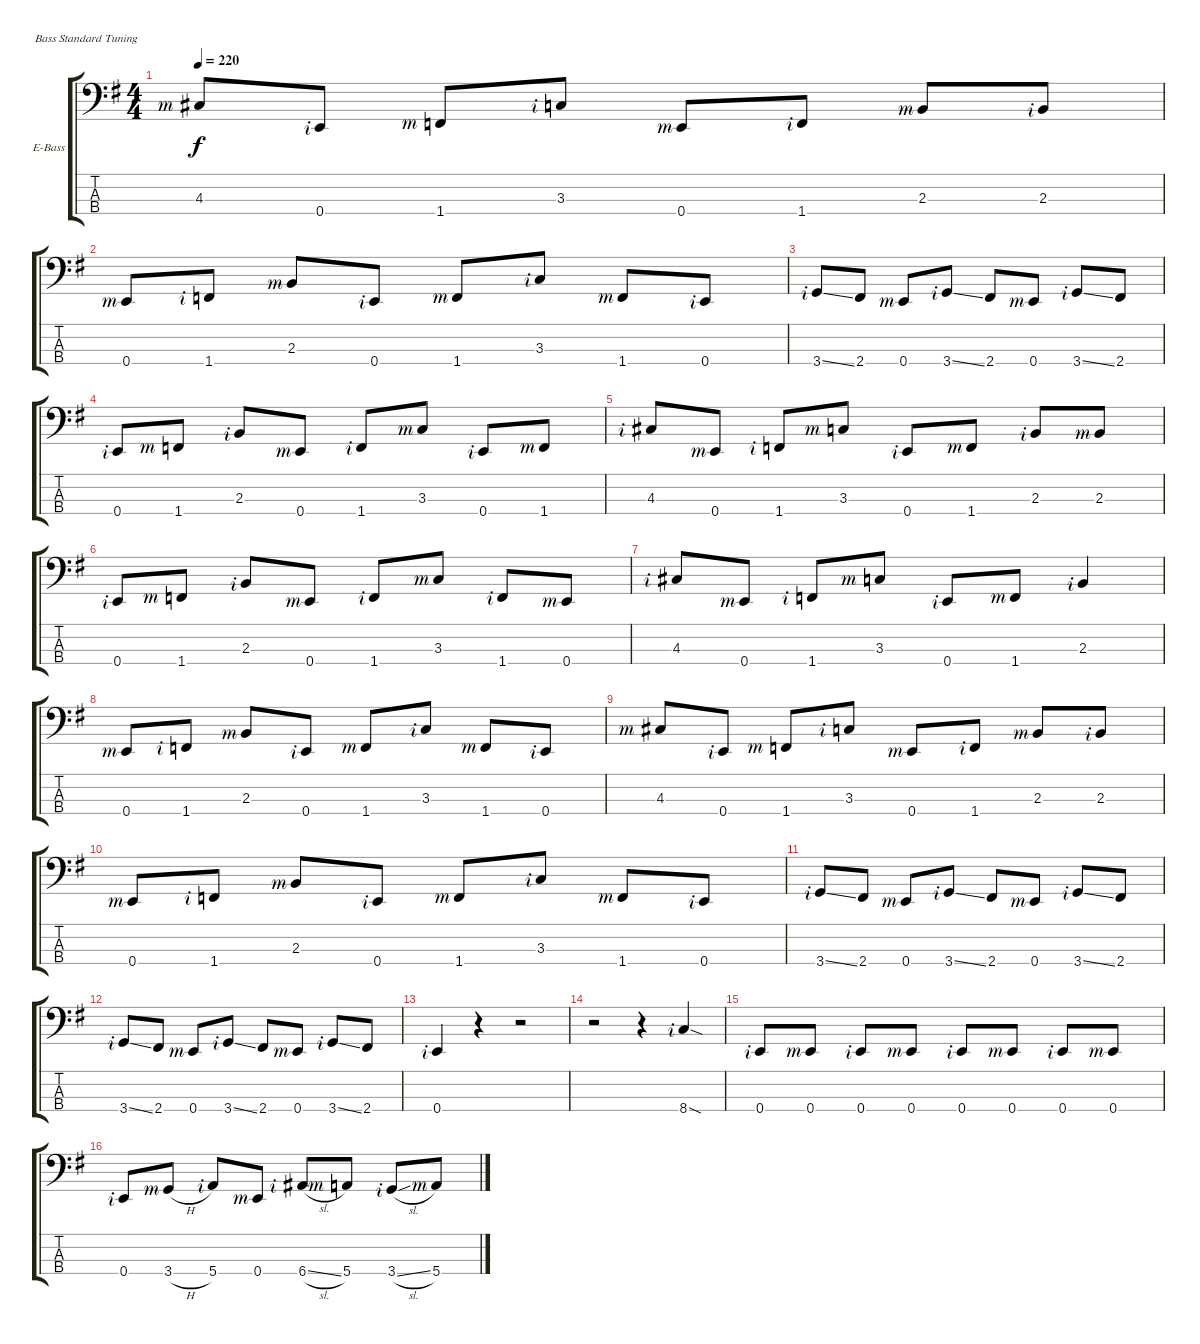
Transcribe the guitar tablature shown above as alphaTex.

\defaultSystemsLayout 4
\bracketExtendMode groupsimilarinstruments
\firstSystemTrackNameOrientation horizontal
\otherSystemsTrackNameOrientation horizontal
\chordDiagramsInScore
\track ("Cliff B." "E-Bass") {instrument electricbassfinger}
\staff {score tabs}
\tuning (G2 D2 A1 E1)
\ts (4 4)
\tempo 220
\clef f4
\scale
0.333333
\ks g
4.3{rf 3}.8{dy f} 0.4{rf 2}.8 1.4{rf 3}.8 3.3{rf 2}.8 0.4{rf 3}.8 1.4{rf 2}.8 2.3{rf 3}.8 2.3{rf 2}.8 |
\scale
0.333333 0.4{rf 3}.8 1.4{rf 2}.8 2.3{rf 3}.8 0.4{rf 2}.8 1.4{rf 3}.8 3.3{rf 2}.8 1.4{rf 3}.8 0.4{rf 2}.8 |
\scale
0.333333 3.4{ss rf 2}.8 2.4.8 0.4{rf 3}.8 3.4{ss rf 2}.8 2.4.8 0.4{rf 3}.8 3.4{ss rf 2}.8 2.4.8 |
\scale
0.333333 0.4{rf 2}.8 1.4{rf 3}.8 2.3{rf 2}.8 0.4{rf 3}.8 1.4{rf 2}.8 3.3{rf 3}.8 0.4{rf 2}.8 1.4{rf 3}.8 |
\scale
0.333333 4.3{rf 2}.8 0.4{rf 3}.8 1.4{rf 2}.8 3.3{rf 3}.8 0.4{rf 2}.8 1.4{rf 3}.8 2.3{rf 2}.8 2.3{rf 3}.8 |
\scale
0.333333 0.4{rf 2}.8 1.4{rf 3}.8 2.3{rf 2}.8 0.4{rf 3}.8 1.4{rf 2}.8 3.3{rf 3}.8 1.4{rf 2}.8 0.4{rf 3}.8 |
\scale
0.333333 4.3{rf 2}.8 0.4{rf 3}.8 1.4{rf 2}.8 3.3{rf 3}.8 0.4{rf 2}.8 1.4{rf 3}.8 2.3{rf 2}.4 |
\scale
0.333333 0.4{rf 3}.8 1.4{rf 2}.8 2.3{rf 3}.8 0.4{rf 2}.8 1.4{rf 3}.8 3.3{rf 2}.8 1.4{rf 3}.8 0.4{rf 2}.8 |
\scale
0.333333 4.3{rf 3}.8 0.4{rf 2}.8 1.4{rf 3}.8 3.3{rf 2}.8 0.4{rf 3}.8 1.4{rf 2}.8 2.3{rf 3}.8 2.3{rf 2}.8 |
\scale
0.333333 0.4{rf 3}.8 1.4{rf 2}.8 2.3{rf 3}.8 0.4{rf 2}.8 1.4{rf 3}.8 3.3{rf 2}.8 1.4{rf 3}.8 0.4{rf 2}.8 |
\scale
0.333333 3.4{ss rf 2}.8 2.4.8 0.4{rf 3}.8 3.4{ss rf 2}.8 2.4.8 0.4{rf 3}.8 3.4{ss rf 2}.8 2.4.8 |
\scale
0.333333 3.4{ss rf 2}.8 2.4.8 0.4{rf 3}.8 3.4{ss rf 2}.8 2.4.8 0.4{rf 3}.8 3.4{ss rf 2}.8 2.4.8 |
\scale
0.333333 0.4{rf 2}.4 r.4 r.2 |
\scale
0.333333 r.2 r.4 8.4{sod rf 2}.4 |
\scale
0.333333 0.4{rf 2}.8 0.4{rf 3}.8 0.4{rf 2}.8 0.4{rf 3}.8 0.4{rf 2}.8 0.4{rf 3}.8 0.4{rf 2}.8 0.4{rf 3}.8 |
\scale
0.333333 0.4{rf 2}.8 3.4{h rf 3}.8 5.4{rf 2}.8 0.4{rf 3}.8 6.4{sl rf 2}.8 5.4{rf 3}.8 3.4{sl rf 2}.8 5.4{rf 3}.8
